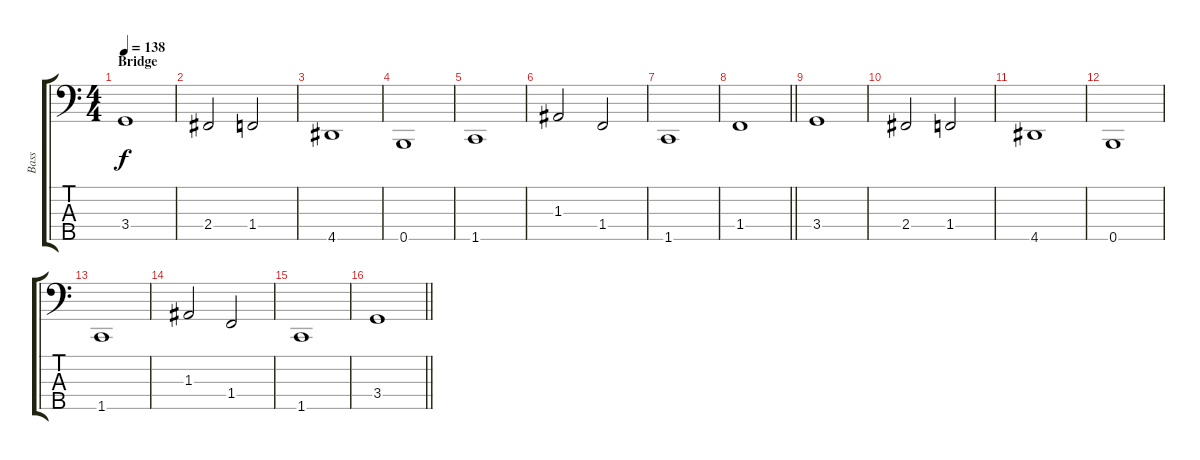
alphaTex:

\track ("Bass" "Bass") {instrument electricbassfinger}
\staff {score tabs}
\tuning (G2 D2 A1 E1 B0) {hide}
\ts (4 4)
\section ("" "Bridge ")
\tempo 138
\clef f4
\ks c
3.4.1{dy f} |
2.4.2 1.4.2 |
4.5.1 |
0.5.1 |
1.5.1 |
1.3.2 1.4.2 |
1.5.1 |
\barLineRight lightlight
1.4.1 |
3.4.1 |
2.4.2 1.4.2 |
4.5.1 |
0.5.1 |
1.5.1 |
1.3.2 1.4.2 |
1.5.1 |
\barLineRight lightlight
3.4.1
